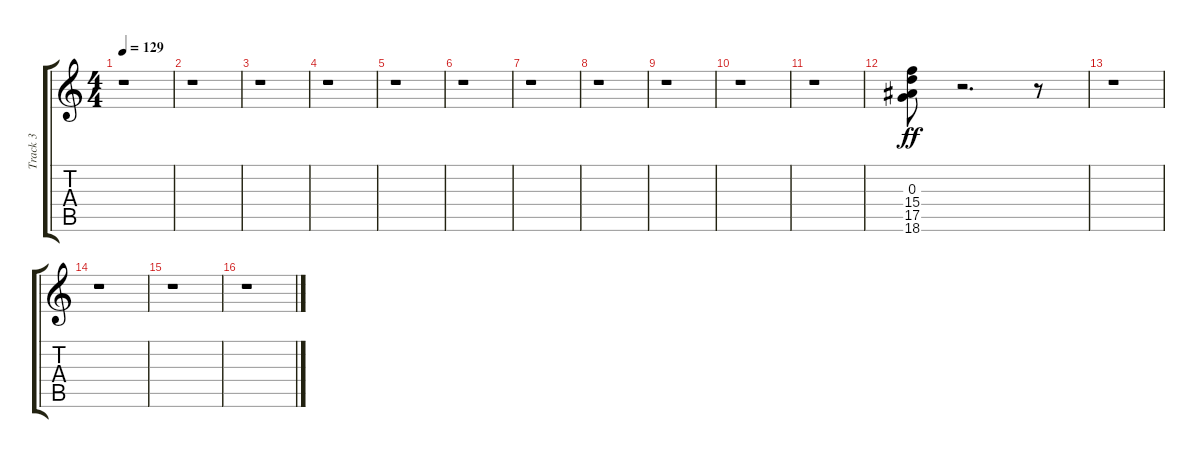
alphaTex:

\track ("Track 3" "Track 3") {instrument acousticguitarsteel}
\staff {score tabs}
\tuning (E4 B3 G3 D3 A2 E2) {hide}
\ts (4 4)
\tempo 129
\clef g2
\ks c
r.1{dy ff} |
r.1 |
r.1 |
r.1 |
r.1 |
r.1 |
r.1 |
r.1 |
r.1 |
r.1 |
r.1 |
(0.3 15.4 17.5 18.6).8 r.2{d} r.8 |
r.1 |
r.1 |
r.1 |
r.1
